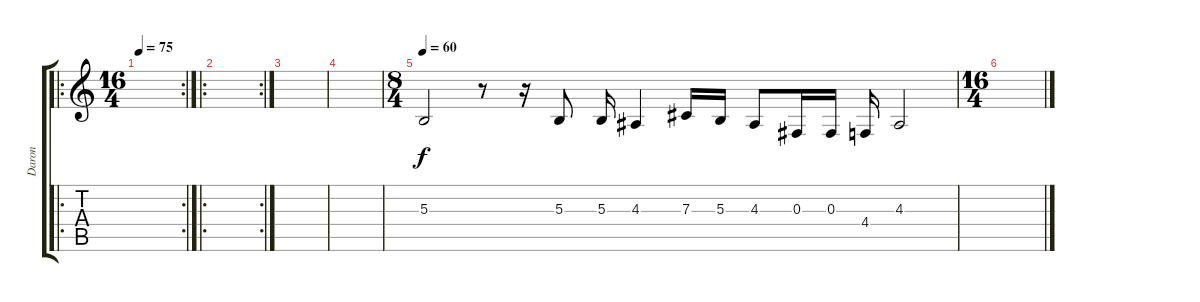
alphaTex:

\track ("Daron" "Daron") {instrument piccolo}
\staff {score tabs}
\tuning (Eb4 Bb3 Gb3 Db3 Ab2 Db2) {hide}
\ro
\rc 2
\ts (16 4)
\tempo 75
\clef g2
\ks c
|
\ro
\rc 2
|
|
|
\ts (8 4)
\tempo 60
5.3.2 r.8 r.16 5.3.8 5.3.16 4.3.4 7.3.16 5.3.16 4.3.8 0.3.16 0.3.16 4.4.16 4.3.2 |
\ts (16 4)
